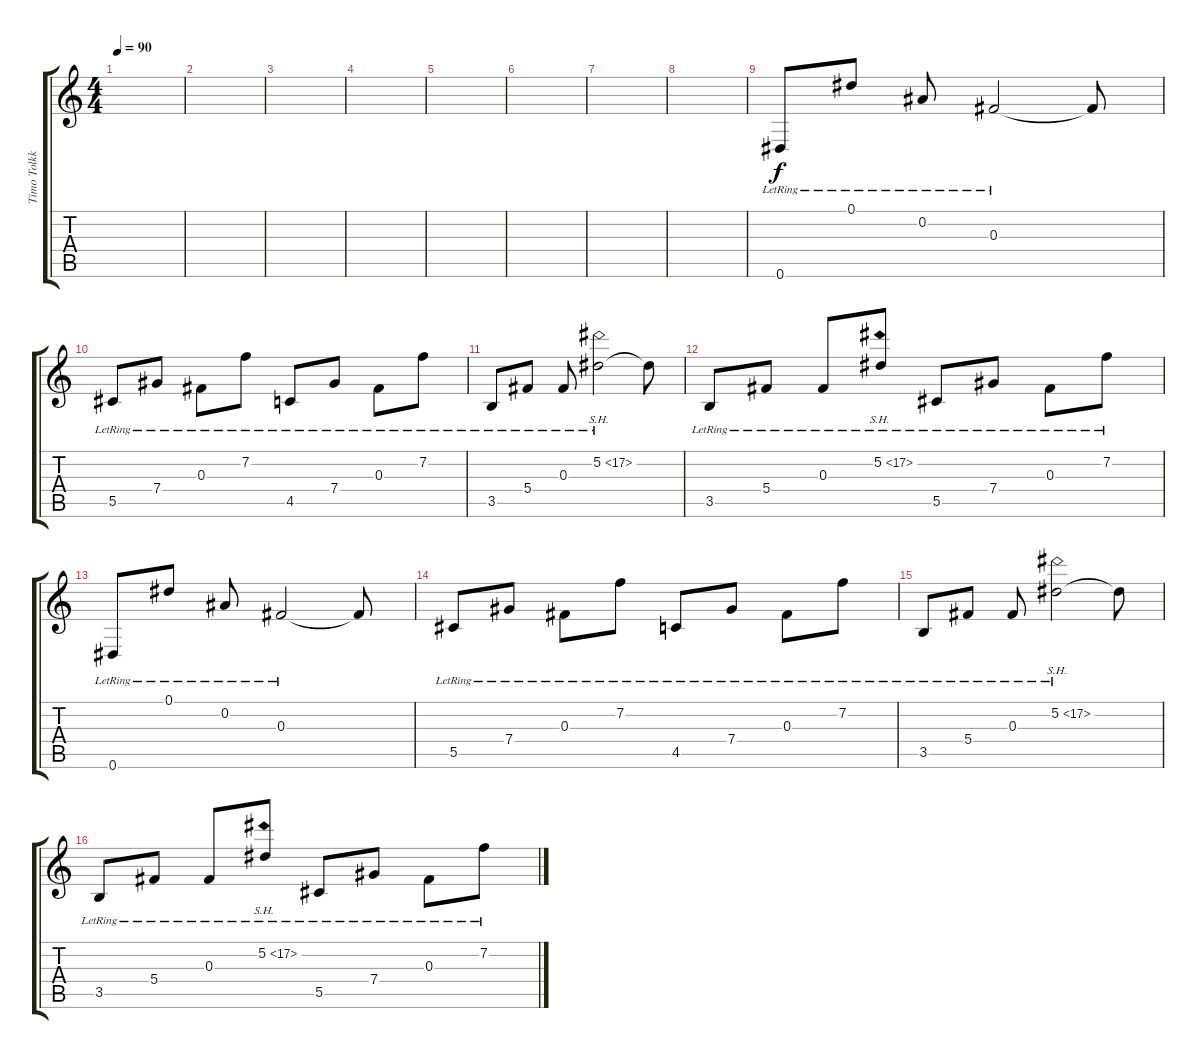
\track ("Timo Tolkki 12Strings Gtr." "Timo Tolkk") {instrument acousticguitarsteel}
\staff {score tabs}
\tuning (Eb4 Bb3 Gb3 Db3 Ab2 Eb2) {hide}
\ts (4 4)
\tempo 90
\clef g2
\ks c
|
|
|
|
|
|
|
|
0.6{lr}.8 0.1{lr}.8 0.2{lr}.8 0.3{lr}.2 0.3{t}.8 |
5.5{lr}.8 7.4{lr}.8 0.3{lr}.8 7.2{lr}.8 4.5{lr}.8 7.4{lr}.8 0.3{lr}.8 7.2{lr}.8 |
3.5{lr}.8 5.4{lr}.8 0.3{lr}.8 5.2{sh 12 lr}.2 5.2{t}.8 |
3.5{lr}.8 5.4{lr}.8 0.3{lr}.8 5.2{sh 12 lr}.8 5.5{lr}.8 7.4{lr}.8 0.3{lr}.8 7.2{lr}.8 |
0.6{lr}.8 0.1{lr}.8 0.2{lr}.8 0.3{lr}.2 0.3{t}.8 |
5.5{lr}.8 7.4{lr}.8 0.3{lr}.8 7.2{lr}.8 4.5{lr}.8 7.4{lr}.8 0.3{lr}.8 7.2{lr}.8 |
3.5{lr}.8 5.4{lr}.8 0.3{lr}.8 5.2{sh 12 lr}.2 5.2{t}.8 |
3.5{lr}.8 5.4{lr}.8 0.3{lr}.8 5.2{sh 12 lr}.8 5.5{lr}.8 7.4{lr}.8 0.3{lr}.8 7.2{lr}.8
